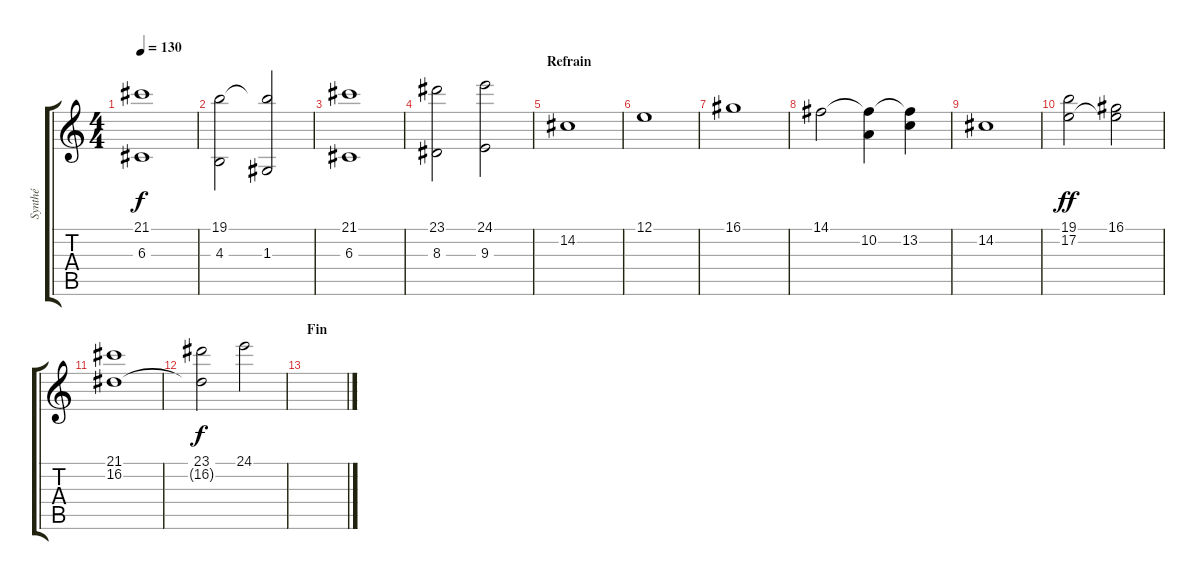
\track ("Synthé" "Synthé") {instrument stringensemble1}
\staff {score tabs}
\tuning (E4 B3 G3 D3 A2 E2) {hide}
\ts (4 4)
\tempo 130
\clef g2
\ks c
(21.1 6.3).1{dy f} |
(19.1 4.3).2 (19.1{t} 1.3).2 |
(21.1 6.3).1 |
(23.1 8.3).2 (24.1 9.3).2 |
\section ("" "Refrain")
14.2.1{volume 11 instrument stringensemble1} |
12.1.1 |
16.1.1 |
14.1.2 (14.1{t} 10.2).4 (14.1{t} 13.2).4 |
14.2.1 |
(19.1 17.2).2{dy ff} (16.1 17.2{t}).2 |
(21.1 16.2).1 |
(23.1 16.2{t}).2{dy f} 24.1.2 |
\section ("" "Fin")
